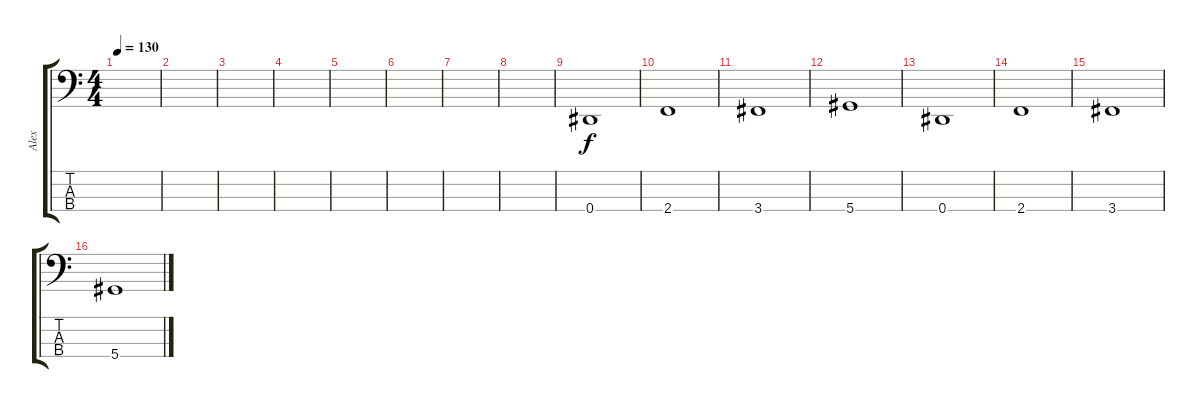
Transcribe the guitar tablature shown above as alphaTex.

\track ("Alex" "Alex") {instrument electricbasspick}
\staff {score tabs}
\tuning (Gb2 Db2 Ab1 Eb1) {hide}
\ts (4 4)
\tempo 130
\clef f4
\ks c
|
|
|
|
|
|
|
|
0.4.1 |
2.4.1 |
3.4.1 |
5.4.1 |
0.4.1 |
2.4.1 |
3.4.1 |
5.4.1
